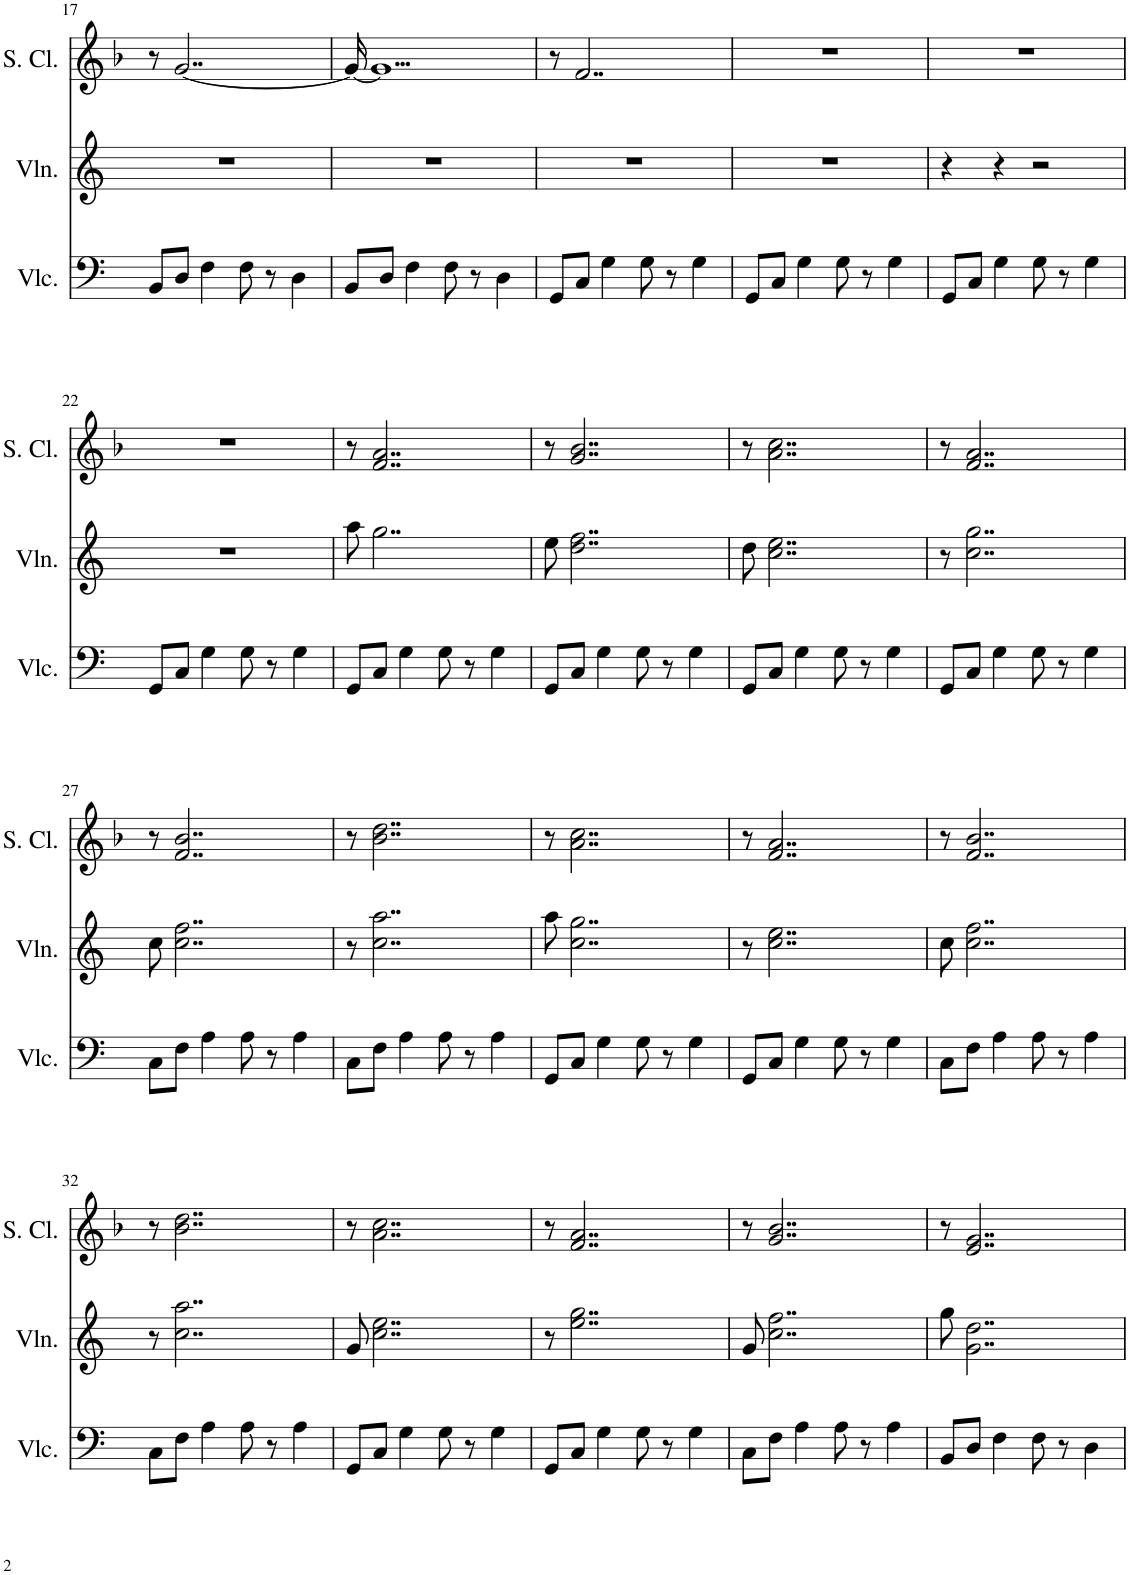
**kern	**kern	**kern
*part3	*part2	*part1
*staff3	*staff2	*staff1
*I"Violoncello	*I"Violin	*I"Soprano Clarinet
*I'Vlc.	*I'Vln.	*I'S. Cl.
!!LO:PB:g=z
*clefF4	*clefG2	*clefG2
*	*	*Trd1c2
*k[]	*k[]	*k[b-]
*M4/4	*M4/4	*M4/4
=17	=17	=17
8BB/L	1r	8r
8D/J	.	[2..g/
4F\	.	.
8F\	.	.
8r	.	.
4D\	.	.
=18	=18	=18
8BB/L	1r	16g/_
.	.	2...g_
8D/J	.	.
4F\	.	.
8F\	.	.
8r	.	.
4D\	.	.
=19	=19	=19
8GG/L	1r	8r
8C/J	.	2...g]
4G\	.	.
8G\	.	.
8r	.	.
4G\	.	.
2...ryy	2...ryy	.
.	.	2..f/
=20	=20	=20
8GG/L	1r	1r
8C/J	.	.
4G\	.	.
8G\	.	.
8r	.	.
4G\	.	.
=21	=21	=21
8GG/L	4r	1r
8C/J	.	.
4G\	4r	.
8G\	2r	.
8r	.	.
4G\	.	.
!!LO:LB:g=z
=22	=22	=22
8GG/L	1r	1r
8C/J	.	.
4G\	.	.
8G\	.	.
8r	.	.
4G\	.	.
=23	=23	=23
8GG/L	8aa\	8r
8C/J	2..gg\	2..f/ 2..a/
4G\	.	.
8G\	.	.
8r	.	.
4G\	.	.
=24	=24	=24
8GG/L	8ee\	8r
8C/J	2..dd\ 2..ff\	2..g/ 2..b-/
4G\	.	.
8G\	.	.
8r	.	.
4G\	.	.
=25	=25	=25
8GG/L	8dd\	8r
8C/J	2..cc\ 2..ee\	2..a\ 2..cc\
4G\	.	.
8G\	.	.
8r	.	.
4G\	.	.
=26	=26	=26
8GG/L	8r	8r
8C/J	2..cc\ 2..gg\	2..f/ 2..a/
4G\	.	.
8G\	.	.
8r	.	.
4G\	.	.
!!LO:LB:g=z
=27	=27	=27
8C\L	8cc\	8r
8F\J	2..cc\ 2..ff\	2..f/ 2..b-/
4A\	.	.
8A\	.	.
8r	.	.
4A\	.	.
=28	=28	=28
8C\L	8r	8r
8F\J	2..cc\ 2..aa\	2..b-\ 2..dd\
4A\	.	.
8A\	.	.
8r	.	.
4A\	.	.
=29	=29	=29
8GG/L	8aa\	8r
8C/J	2..cc\ 2..gg\	2..a\ 2..cc\
4G\	.	.
8G\	.	.
8r	.	.
4G\	.	.
=30	=30	=30
8GG/L	8r	8r
8C/J	2..cc\ 2..ee\	2..f/ 2..a/
4G\	.	.
8G\	.	.
8r	.	.
4G\	.	.
=31	=31	=31
8C\L	8cc\	8r
8F\J	2..cc\ 2..ff\	2..f/ 2..b-/
4A\	.	.
8A\	.	.
8r	.	.
4A\	.	.
!!LO:LB:g=z
=32	=32	=32
8C\L	8r	8r
8F\J	2..cc\ 2..aa\	2..b-\ 2..dd\
4A\	.	.
8A\	.	.
8r	.	.
4A\	.	.
=33	=33	=33
8GG/L	8g/	8r
8C/J	2..cc\ 2..ee\	2..a\ 2..cc\
4G\	.	.
8G\	.	.
8r	.	.
4G\	.	.
=34	=34	=34
8GG/L	8r	8r
8C/J	2..ee\ 2..gg\	2..f/ 2..a/
4G\	.	.
8G\	.	.
8r	.	.
4G\	.	.
=35	=35	=35
8C\L	8g/	8r
8F\J	2..cc\ 2..ff\	2..g/ 2..b-/
4A\	.	.
8A\	.	.
8r	.	.
4A\	.	.
=36	=36	=36
8BB/L	8gg\	8r
8D/J	2..g\ 2..dd\	2..e/ 2..g/
4F\	.	.
8F\	.	.
8r	.	.
4D\	.	.
=	=	=
*-	*-	*-
